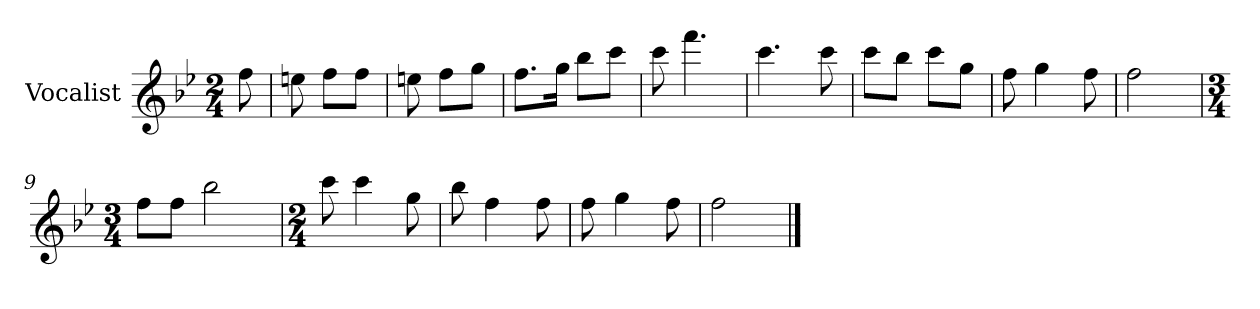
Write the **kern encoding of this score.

**kern
*part1
*staff1
*I"Vocalist
*k[b-e-]
*B-:
*M2/4
=
8ff
=1
8een
8ffL
8ffJ
=2
8een
8ffL
8ggJ
=3
8.ffL
16ggJk
8bb-L
8cccJ
=4
8ccc
4.fff
=5
4.ccc
8ccc
=6
8cccL
8bb-J
8cccL
8ggJ
=7
8ff
4gg
8ff
=8
2ff
=9
*M3/4
8ffL
8ffJ
2bb-
=10
*M2/4
8ccc
4ccc
8gg
=11
8bb-
4ff
8ff
=12
8ff
4gg
8ff
=13
2ff
==
*-
